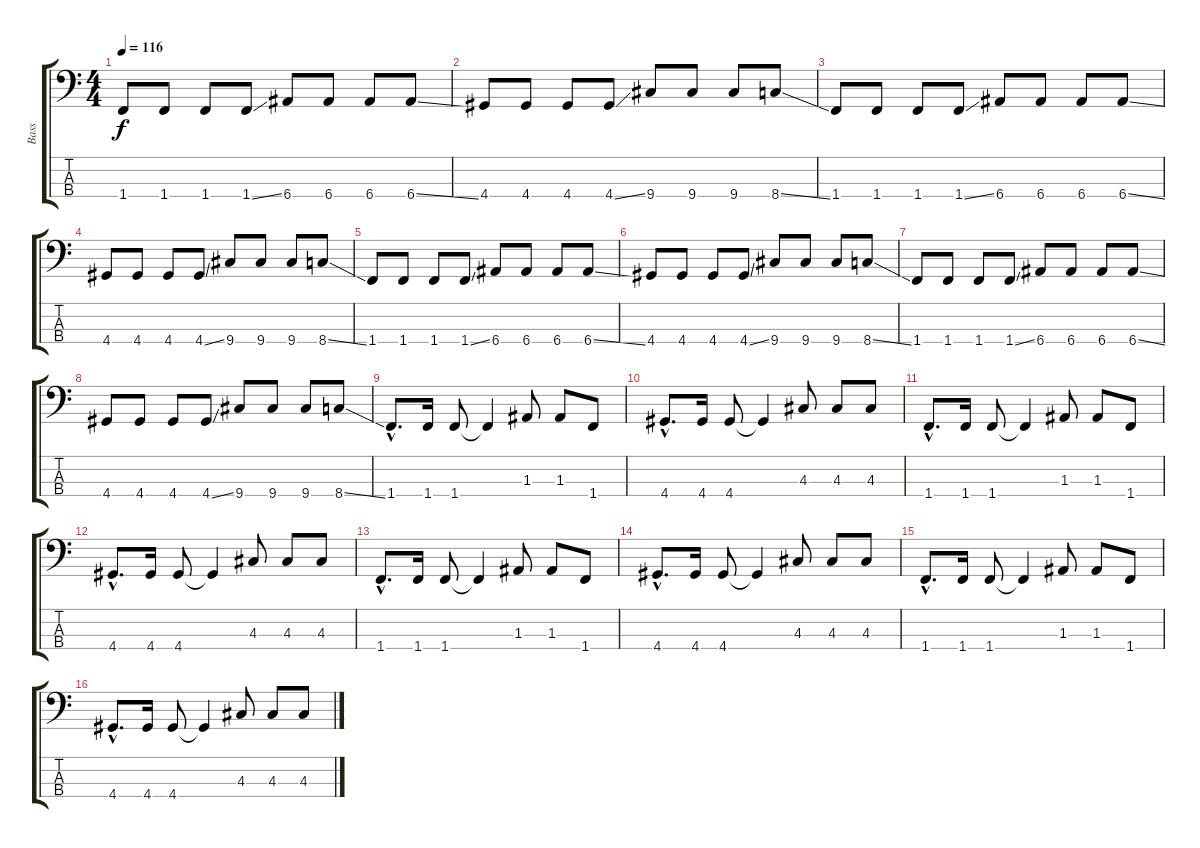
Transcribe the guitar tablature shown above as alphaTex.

\track ("Bass" "Bass") {instrument electricbasspick}
\staff {score tabs}
\tuning (G2 D2 A1 E1) {hide}
\ts (4 4)
\tempo 116
\clef f4
\ks c
1.4.8{dy f} 1.4.8 1.4.8 1.4{ss}.8 6.4.8 6.4.8 6.4.8 6.4{ss}.8 |
4.4.8 4.4.8 4.4.8 4.4{ss}.8 9.4.8 9.4.8 9.4.8 8.4{ss}.8 |
1.4.8 1.4.8 1.4.8 1.4{ss}.8 6.4.8 6.4.8 6.4.8 6.4{ss}.8 |
4.4.8 4.4.8 4.4.8 4.4{ss}.8 9.4.8 9.4.8 9.4.8 8.4{ss}.8 |
1.4.8 1.4.8 1.4.8 1.4{ss}.8 6.4.8 6.4.8 6.4.8 6.4{ss}.8 |
4.4.8 4.4.8 4.4.8 4.4{ss}.8 9.4.8 9.4.8 9.4.8 8.4{ss}.8 |
1.4.8 1.4.8 1.4.8 1.4{ss}.8 6.4.8 6.4.8 6.4.8 6.4{ss}.8 |
4.4.8 4.4.8 4.4.8 4.4{ss}.8 9.4.8 9.4.8 9.4.8 8.4{ss}.8 |
1.4{hac}.8{d} 1.4.16 1.4.8 1.4{t}.4 1.3.8 1.3.8 1.4.8 |
4.4{hac}.8{d} 4.4.16 4.4.8 4.4{t}.4 4.3.8 4.3.8 4.3.8 |
1.4{hac}.8{d} 1.4.16 1.4.8 1.4{t}.4 1.3.8 1.3.8 1.4.8 |
4.4{hac}.8{d} 4.4.16 4.4.8 4.4{t}.4 4.3.8 4.3.8 4.3.8 |
1.4{hac}.8{d} 1.4.16 1.4.8 1.4{t}.4 1.3.8 1.3.8 1.4.8 |
4.4{hac}.8{d} 4.4.16 4.4.8 4.4{t}.4 4.3.8 4.3.8 4.3.8 |
1.4{hac}.8{d} 1.4.16 1.4.8 1.4{t}.4 1.3.8 1.3.8 1.4.8 |
4.4{hac}.8{d} 4.4.16 4.4.8 4.4{t}.4 4.3.8 4.3.8 4.3.8
